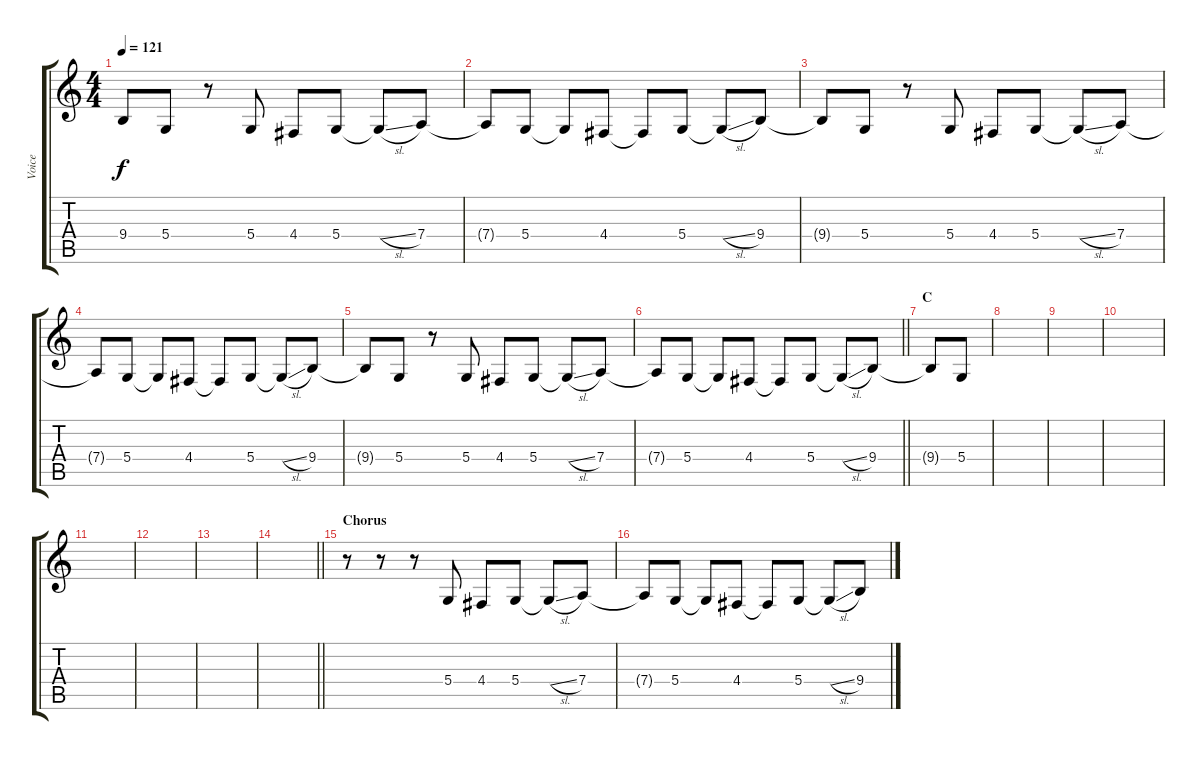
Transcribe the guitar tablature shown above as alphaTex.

\track ("Voice" "Voice") {instrument lead1square}
\staff {score tabs}
\tuning (E4 B3 G3 D3 A2 E2) {hide}
\ts (4 4)
\tempo 121
\clef g2
\ks c
9.4{t}.8{dy f} 5.4.8 r.8 5.4.8 4.4.8 5.4.8 5.4{sl t}.8 7.4.8 |
7.4{t}.8 5.4.8 5.4{t}.8 4.4.8 4.4{t}.8 5.4.8 5.4{sl t}.8 9.4.8 |
9.4{t}.8 5.4.8 r.8 5.4.8 4.4.8 5.4.8 5.4{sl t}.8 7.4.8 |
7.4{t}.8 5.4.8 5.4{t}.8 4.4.8 4.4{t}.8 5.4.8 5.4{sl t}.8 9.4.8 |
9.4{t}.8 5.4.8 r.8 5.4.8 4.4.8 5.4.8 5.4{sl t}.8 7.4.8 |
\barLineRight lightlight
7.4{t}.8 5.4.8 5.4{t}.8 4.4.8 4.4{t}.8 5.4.8 5.4{sl t}.8 9.4.8 |
\section ("" "C")
9.4{t}.8 5.4.8 |
|
|
|
|
|
|
\barLineRight lightlight
|
\section ("" "Chorus")
r.8 r.8 r.8 5.4.8 4.4.8 5.4.8 5.4{sl t}.8 7.4.8 |
7.4{t}.8 5.4.8 5.4{t}.8 4.4.8 4.4{t}.8 5.4.8 5.4{sl t}.8 9.4.8
